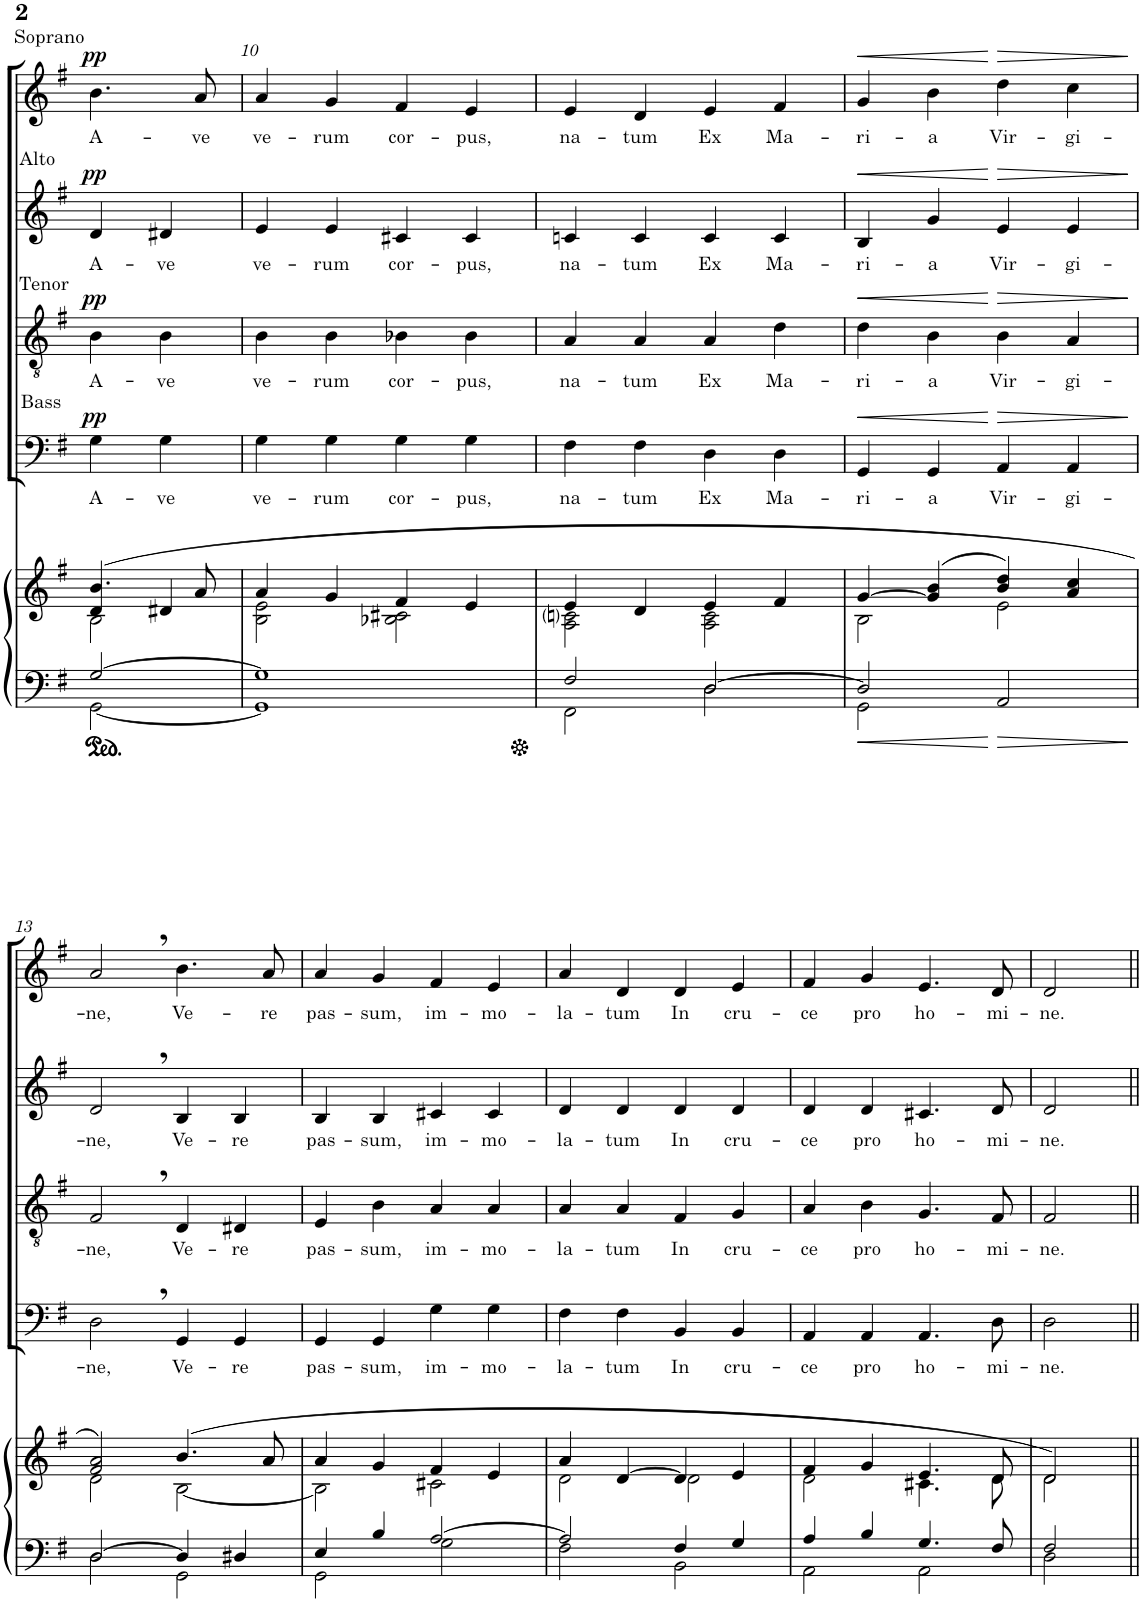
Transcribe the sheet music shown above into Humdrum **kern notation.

**kern	**kern	**kern	**text	**dynam	**kern	**text	**dynam	**kern	**text	**dynam	**kern	**text	**dynam
*part5	*part5	*part4	*part4	*part4	*part3	*part3	*part3	*part2	*part2	*part2	*part1	*part1	*part1
*staff6	*staff5	*staff4	*staff4	*staff4	*staff3	*staff3	*staff3	*staff2	*staff2	*staff2	*staff1	*staff1	*staff1
*I"Organ	*	*I"Bass	*	*	*I"Tenor	*	*	*I"Alto	*	*	*I"sopran	*	*
*	*	*I'B	*	*	*I'T	*	*	*I'A	*	*	*I'S	*	*
!!LO:PB:g=z
*clefF4	*clefG2	*clefF4	*	*	*clefGv2	*	*	*clefG2	*	*	*clefG2	*	*
*k[f#]	*k[f#]	*k[f#]	*	*	*k[f#]	*	*	*k[f#]	*	*	*k[f#]	*	*
*M4/4	*M4/4	*M4/4	*	*	*M4/4	*	*	*M4/4	*	*	*M4/4	*	*
=9X1	=9X1	=9X1	=9X1	=9X1	=9X1	=9X1	=9X1	=9X1	=9X1	=9X1	=9X1	=9X1	=9X1
*^	*^	*	*	*	*	*	*	*	*	*	*	*	*
*	*	*	*^	*	*	*	*	*	*	*	*	*	*	*	*
!	!	!	!	!	!	!	!	!	!	!	!	!	!	!LO:TX:a:t=Soprano	!	!
!	!	!	!	!	!	!	!	!	!	!	!LO:TX:a:t=Alto	!	!	!	!	!
!	!	!	!	!	!	!	!	!LO:TX:a:t=Tenor	!	!	!	!	!	!	!	!
!	!	!	!	!	!LO:TX:a:t=Bass	!	!	!	!	!	!	!	!	!	!	!
!	!	!	!	!	!	!LO:LY:b	!LO:DY:a	!	!LO:LY:b	!LO:DY:a	!	!LO:LY:b	!LO:DY:a	!	!LO:LY:b	!LO:DY:a
[2G/	[2GG\	(4.b/	2B\	4d/	4G\	A-	pp	4B\	A-	pp	4d/	A-	pp	4.b\	A-	pp
!	!	!	!	!	!	!LO:LY:b	!	!	!LO:LY:b	!	!	!LO:LY:b	!	!	!	!
.	.	.	.	4d#X/	4G\	-ve	.	4B\	-ve	.	4d#X/	-ve	.	.	.	.
!	!	!	!	!	!	!	!	!	!	!	!	!	!	!	!LO:LY:b	!
.	.	8a/	.	.	.	.	.	.	.	.	.	.	.	8a/	-ve	.
*	*	*	*v	*v	*	*	*	*	*	*	*	*	*	*	*	*
=10	=10	=10	=10	=10	=10	=10	=10	=10	=10	=10	=10	=10	=10	=10	=10
!	!	!	!	!	!LO:LY:b	!	!	!LO:LY:b	!	!	!LO:LY:b	!	!	!LO:LY:b	!
1G]	1GG]	4a/	2B\ 2e\	4G\	ve-	.	4B\	ve-	.	4e/	ve-	.	4a/	ve-	.
!	!	!	!	!	!LO:LY:b	!	!	!LO:LY:b	!	!	!LO:LY:b	!	!	!LO:LY:b	!
.	.	4g/	.	4G\	-rum	.	4B\	-rum	.	4e/	-rum	.	4g/	-rum	.
!	!	!	!	!	!LO:LY:b	!	!	!LO:LY:b	!	!	!LO:LY:b	!	!	!LO:LY:b	!
.	.	4f#/	2B-X\ 2c#X\	4G\	cor-	.	4B-X\	cor-	.	4c#X/	cor-	.	4f#/	cor-	.
!	!	!	!	!	!LO:LY:b	!	!	!LO:LY:b	!	!	!LO:LY:b	!	!	!LO:LY:b	!
.	.	4e/	.	4G\	-pus,	.	4B-\	-pus,	.	4c#/	-pus,	.	4e/	-pus,	.
=11	=11	=11	=11	=11	=11	=11	=11	=11	=11	=11	=11	=11	=11	=11	=11
!	!	!	!	!	!LO:LY:b	!	!	!LO:LY:b	!	!	!LO:LY:b	!	!	!LO:LY:b	!
2F#/	2FF#\	4e/	2A\ 2cni\	4F#\	na-	.	4A/	na-	.	4cn/	na-	.	4e/	na-	.
!	!	!	!	!	!LO:LY:b	!	!	!LO:LY:b	!	!	!LO:LY:b	!	!	!LO:LY:b	!
.	.	4d/	.	4F#\	-tum	.	4A/	-tum	.	4c/	-tum	.	4d/	-tum	.
!	!	!	!	!	!LO:LY:b	!	!	!LO:LY:b	!	!	!LO:LY:b	!	!	!LO:LY:b	!
[>2D/	2D\	4e/	2A\ 2c\	4D\	Ex	.	4A/	Ex	.	4c/	Ex	.	4e/	Ex	.
!	!	!	!	!	!LO:LY:b	!	!	!LO:LY:b	!	!	!LO:LY:b	!	!	!LO:LY:b	!
.	.	4f#/	.	4D\	Ma-	.	4d\	Ma-	.	4c/	Ma-	.	4f#/	Ma-	.
=12	=12	=12	=12	=12	=12	=12	=12	=12	=12	=12	=12	=12	=12	=12	=12
!	!	!	!	!	!LO:LY:b	!LO:HP:b	!	!LO:LY:b	!LO:HP:b	!	!LO:LY:b	!LO:HP:b	!	!LO:LY:b	!LO:HP:b
2D/]	2GG\	[>4g/	2B\	4GG/	-ri-	<	4d\	-ri-	<	4B/	-ri-	<	4g/	-ri-	<
!	!	!	!	!	!LO:LY:b	!	!	!LO:LY:b	!	!	!LO:LY:b	!	!	!LO:LY:b	!
.	.	(4g/] 4b/	.	4GG/	-a	.	4B\	-a	.	4g/	-a	.	4b\	-a	.
!	!	!	!	!	!LO:LY:b	!LO:HP:n=1:b	!	!LO:LY:b	!LO:HP:n=1:b	!	!LO:LY:b	!LO:HP:n=1:b	!	!LO:LY:b	!LO:HP:n=1:b
2AA/	2ryy	4b/ 4dd/)	2e\	4AA/	Vir-	[ >	4B\	Vir-	[ >	4e/	Vir-	[ >	4dd\	Vir-	[ >
!	!	!	!	!	!LO:LY:b	!	!	!LO:LY:b	!	!	!LO:LY:b	!	!	!LO:LY:b	!
.	.	4a/ 4cc/	.	4AA/	-gi-	.	4A/	-gi-	.	4e/	-gi-	.	4cc\	-gi-	.
*v	*v	*	*	*	*	*	*	*	*	*	*	*	*	*	*
*	*v	*v	*	*	*	*	*	*	*	*	*	*	*	*
.	.	.	.	]	.	.	]	.	.	]	.	.	]
!!LO:LB:g=z
=13	=13	=13	=13	=13	=13	=13	=13	=13	=13	=13	=13	=13	=13
*^	*^	*	*	*	*	*	*	*	*	*	*	*	*
!	!	!	!	!	!LO:LY:b	!	!	!LO:LY:b	!	!	!LO:LY:b	!	!	!LO:LY:b	!
[>2D/	2D\	2f#/ 2a/)	2d\	2D,\	-ne,	.	2F#,/	-ne,	.	2d,/	-ne,	.	2a,/	-ne,	.
!	!	!	!	!	!LO:LY:b	!	!	!LO:LY:b	!	!	!LO:LY:b	!	!	!LO:LY:b	!
4D/]	2GG\	(4.b/	[2B\	4GG/	Ve-	.	4D/	Ve-	.	4B/	Ve-	.	4.b\	Ve-	.
!	!	!	!	!	!LO:LY:b	!	!	!LO:LY:b	!	!	!LO:LY:b	!	!	!	!
4D#X/	.	.	.	4GG/	-re	.	4D#X/	-re	.	4B/	-re	.	.	.	.
!	!	!	!	!	!	!	!	!	!	!	!	!	!	!LO:LY:b	!
.	.	8a/	.	.	.	.	.	.	.	.	.	.	8a/	-re	.
=14	=14	=14	=14	=14	=14	=14	=14	=14	=14	=14	=14	=14	=14	=14	=14
!	!	!	!	!	!LO:LY:b	!	!	!LO:LY:b	!	!	!LO:LY:b	!	!	!LO:LY:b	!
4E/	2GG\	4a/	2B\]	4GG/	pas-	.	4E/	pas-	.	4B/	pas-	.	4a/	pas-	.
!	!	!	!	!	!LO:LY:b	!	!	!LO:LY:b	!	!	!LO:LY:b	!	!	!LO:LY:b	!
4B/	.	4g/	.	4GG/	-sum,	.	4B\	-sum,	.	4B/	-sum,	.	4g/	-sum,	.
!	!	!	!	!	!LO:LY:b	!	!	!LO:LY:b	!	!	!LO:LY:b	!	!	!LO:LY:b	!
[>2A/	2G\	4f#/	2c#X\	4G\	im-	.	4A/	im-	.	4c#X/	im-	.	4f#/	im-	.
!	!	!	!	!	!LO:LY:b	!	!	!LO:LY:b	!	!	!LO:LY:b	!	!	!LO:LY:b	!
.	.	4e/	.	4G\	-mo-	.	4A/	-mo-	.	4c#/	-mo-	.	4e/	-mo-	.
=15	=15	=15	=15	=15	=15	=15	=15	=15	=15	=15	=15	=15	=15	=15	=15
!	!	!	!	!	!LO:LY:b	!	!	!LO:LY:b	!	!	!LO:LY:b	!	!	!LO:LY:b	!
2A/]	2F#\	4a/	2d\	4F#\	-la-	.	4A/	-la-	.	4d/	-la-	.	4a/	-la-	.
!	!	!	!	!	!LO:LY:b	!	!	!LO:LY:b	!	!	!LO:LY:b	!	!	!LO:LY:b	!
.	.	[>4d/	.	4F#\	-tum	.	4A/	-tum	.	4d/	-tum	.	4d/	-tum	.
!	!	!	!	!	!LO:LY:b	!	!	!LO:LY:b	!	!	!LO:LY:b	!	!	!LO:LY:b	!
4F#/	2BB\	4d/]	2d\	4BB/	In	.	4F#/	In	.	4d/	In	.	4d/	In	.
!	!	!	!	!	!LO:LY:b	!	!	!LO:LY:b	!	!	!LO:LY:b	!	!	!LO:LY:b	!
4G/	.	4e/	.	4BB/	cru-	.	4G/	cru-	.	4d/	cru-	.	4e/	cru-	.
=16	=16	=16	=16	=16	=16	=16	=16	=16	=16	=16	=16	=16	=16	=16	=16
!	!	!	!	!	!LO:LY:b	!	!	!LO:LY:b	!	!	!LO:LY:b	!	!	!LO:LY:b	!
4A/	2AA\	4f#/	2d\	4AA/	-ce	.	4A/	-ce	.	4d/	-ce	.	4f#/	-ce	.
!	!	!	!	!	!LO:LY:b	!	!	!LO:LY:b	!	!	!LO:LY:b	!	!	!LO:LY:b	!
4B/	.	4g/	.	4AA/	pro	.	4B\	pro	.	4d/	pro	.	4g/	pro	.
!	!	!	!	!	!LO:LY:b	!	!	!LO:LY:b	!	!	!LO:LY:b	!	!	!LO:LY:b	!
4.G/	2AA\	4.e/	4.c#X\	4.AA/	ho-	.	4.G/	ho-	.	4.c#X/	ho-	.	4.e/	ho-	.
!	!	!	!	!	!LO:LY:b	!	!	!LO:LY:b	!	!	!LO:LY:b	!	!	!LO:LY:b	!
8F#/	.	8d/	8d\	8D\	-mi-	.	8F#/	-mi-	.	8d/	-mi-	.	8d/	-mi-	.
=17	=17	=17	=17	=17	=17	=17	=17	=17	=17	=17	=17	=17	=17	=17	=17
!	!	!	!	!	!LO:LY:b	!	!	!LO:LY:b	!	!	!LO:LY:b	!	!	!LO:LY:b	!
2F#/	2D\	2d/)	2d\	2D\	-ne.	.	2F#/	-ne.	.	2d/	-ne.	.	2d/	-ne.	.
*v	*v	*	*	*	*	*	*	*	*	*	*	*	*	*	*
*	*v	*v	*	*	*	*	*	*	*	*	*	*	*	*
=||	=||	=||	=||	=||	=||	=||	=||	=||	=||	=||	=||	=||	=||
*-	*-	*-	*-	*-	*-	*-	*-	*-	*-	*-	*-	*-	*-
